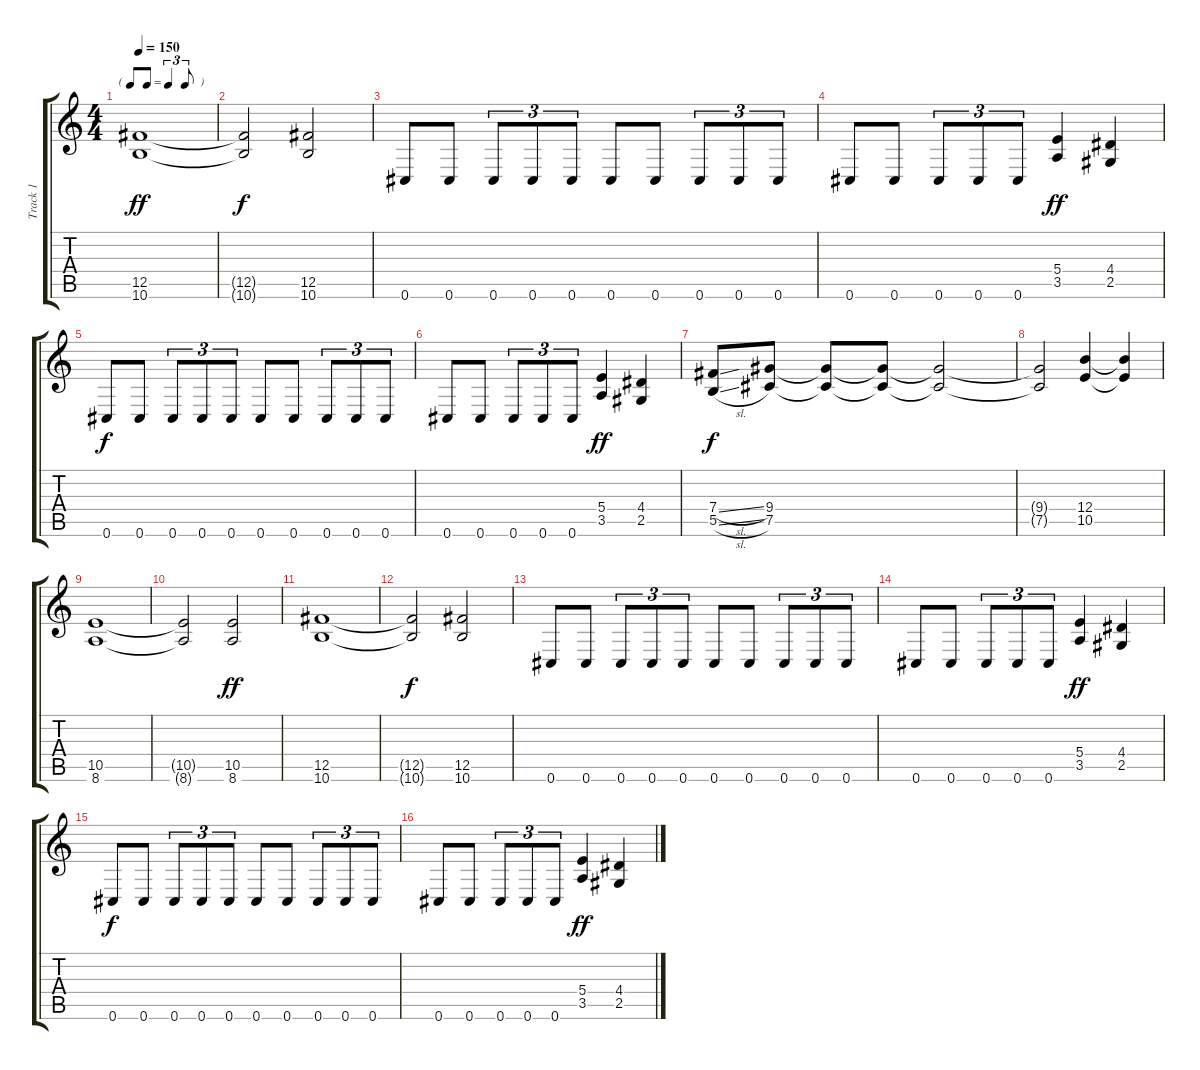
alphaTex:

\track ("Track 1" "Track 1") {instrument distortionguitar}
\staff {score tabs}
\tuning (Db4 Ab3 E3 B2 Gb2 Db2) {hide}
\ts (4 4)
\tf triplet8th
\tempo 150
\clef g2
\ks c
(12.5 10.6).1{dy ff} |
(12.5{t} 10.6{t}).2{dy f} (12.5 10.6).2 |
0.6.8 0.6.8 0.6.8{tu (3 2)} 0.6.8{tu (3 2)} 0.6.8{tu (3 2)} 0.6.8 0.6.8 0.6.8{tu (3 2)} 0.6.8{tu (3 2)} 0.6.8{tu (3 2)} |
0.6.8 0.6.8 0.6.8{tu (3 2)} 0.6.8{tu (3 2)} 0.6.8{tu (3 2)} (5.4 3.5).4{dy ff} (4.4 2.5).4 |
0.6.8{dy f} 0.6.8 0.6.8{tu (3 2)} 0.6.8{tu (3 2)} 0.6.8{tu (3 2)} 0.6.8 0.6.8 0.6.8{tu (3 2)} 0.6.8{tu (3 2)} 0.6.8{tu (3 2)} |
0.6.8 0.6.8 0.6.8{tu (3 2)} 0.6.8{tu (3 2)} 0.6.8{tu (3 2)} (5.4 3.5).4{dy ff} (4.4 2.5).4 |
(7.4{sl} 5.5{sl}).8{dy f} (9.4 7.5).8 (9.4{t} 7.5{t}).8 (9.4{t} 7.5{t}).8 (9.4{t} 7.5{t}).2 |
(9.4{t} 7.5{t}).2 (12.4 10.5).4 (12.4{t} 10.5{t}).4 |
(10.5 8.6).1 |
(10.5{t} 8.6{t}).2 (10.5 8.6).2{dy ff} |
(12.5 10.6).1 |
(12.5{t} 10.6{t}).2{dy f} (12.5 10.6).2 |
0.6.8 0.6.8 0.6.8{tu (3 2)} 0.6.8{tu (3 2)} 0.6.8{tu (3 2)} 0.6.8 0.6.8 0.6.8{tu (3 2)} 0.6.8{tu (3 2)} 0.6.8{tu (3 2)} |
0.6.8 0.6.8 0.6.8{tu (3 2)} 0.6.8{tu (3 2)} 0.6.8{tu (3 2)} (5.4 3.5).4{dy ff} (4.4 2.5).4 |
0.6.8{dy f} 0.6.8 0.6.8{tu (3 2)} 0.6.8{tu (3 2)} 0.6.8{tu (3 2)} 0.6.8 0.6.8 0.6.8{tu (3 2)} 0.6.8{tu (3 2)} 0.6.8{tu (3 2)} |
0.6.8 0.6.8 0.6.8{tu (3 2)} 0.6.8{tu (3 2)} 0.6.8{tu (3 2)} (5.4 3.5).4{dy ff} (4.4 2.5).4
